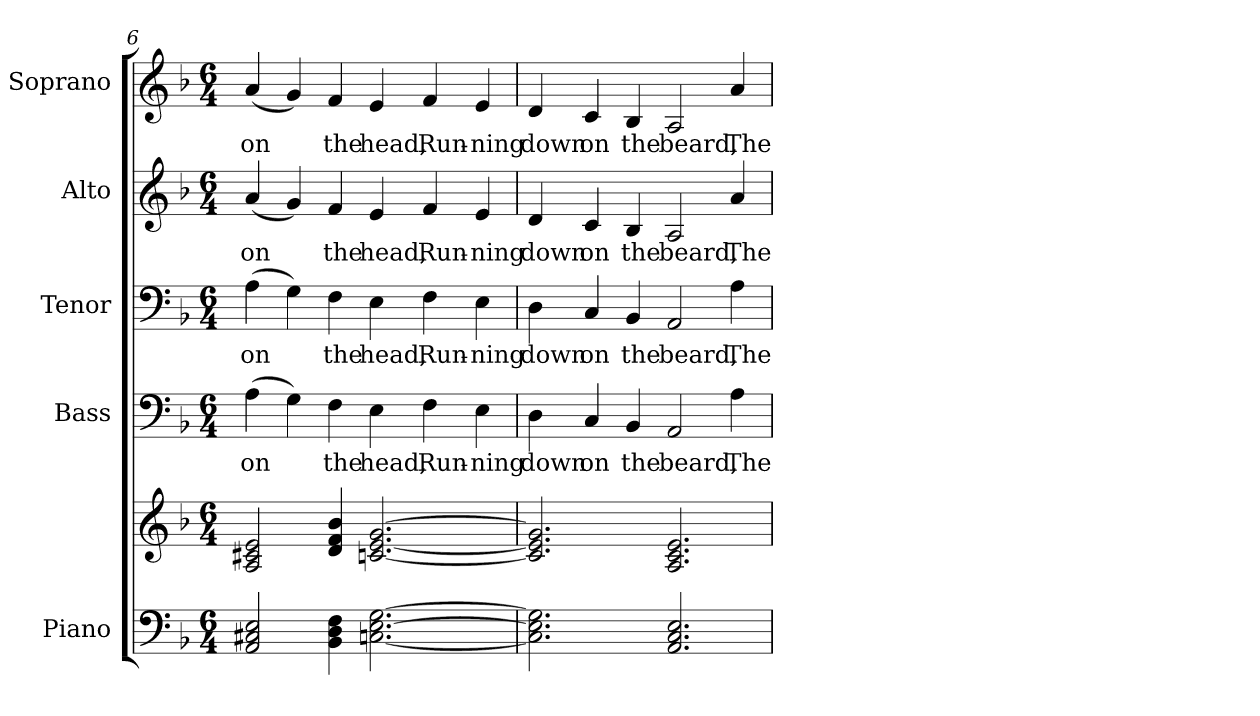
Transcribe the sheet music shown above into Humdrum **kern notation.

**kern	**kern	**kern	**text	**kern	**text	**kern	**text	**kern	**text
*part5	*part5	*part4	*part4	*part3	*part3	*part2	*part2	*part1	*part1
*staff6	*staff5	*staff4	*staff4	*staff3	*staff3	*staff2	*staff2	*staff1	*staff1
*I"Piano	*	*I"Bass	*	*I"Tenor	*	*I"Alto	*	*I"Soprano	*
*I'Pno.	*	*I'B.	*	*I'T.	*	*I'A.	*	*I'S.	*
*clefF4	*clefG2	*clefF4	*	*clefF4	*	*clefG2	*	*clefG2	*
*k[b-]	*k[b-]	*k[b-]	*	*k[b-]	*	*k[b-]	*	*k[b-]	*
*F:	*F:	*F:	*	*F:	*	*F:	*	*F:	*
*M6/4	*M6/4	*M6/4	*	*M6/4	*	*M6/4	*	*M6/4	*
=6	=6	=6	=6	=6	=6	=6	=6	=6	=6
!	!	!	!LO:LY:b:color=#000000	!	!	!	!	!	!
!	!	!	!	!	!LO:LY:b:color=#000000	!	!	!	!
!	!	!	!	!	!	!	!LO:LY:b:color=#000000	!	!
!	!	!	!	!	!	!	!	!	!LO:LY:b:color=#000000
2AAi/ 2C#Xi 2Ei	2Ai/ 2c#Xi 2ei	(4Ai\	-on	(4Ai\	-on	(4ai/	-on	(4ai/	-on
.	.	4Gi\)	.	4Gi\)	.	4gi/)	.	4gi/)	.
!	!	!	!LO:LY:b:color=#000000	!	!	!	!	!	!
!	!	!	!	!	!LO:LY:b:color=#000000	!	!	!	!
!	!	!	!	!	!	!	!LO:LY:b:color=#000000	!	!
!	!	!	!	!	!	!	!	!	!LO:LY:b:color=#000000
4BB-i\ 4Di 4Fi	4di/ 4fi 4b-i	4Fi\	the	4Fi\	the	4fi/	the	4fi/	the
!	!	!	!LO:LY:b:color=#000000	!	!	!	!	!	!
!	!	!	!	!	!LO:LY:b:color=#000000	!	!	!	!
!	!	!	!	!	!	!	!LO:LY:b:color=#000000	!	!
!	!	!	!	!	!	!	!	!	!LO:LY:b:color=#000000
[<2.Cni\ [>2.Ei [>2.Gi	[<2.cni/ [<2.ei [>2.gi	4Ei\	head,	4Ei\	head,	4ei/	head,	4ei/	head,
!	!	!	!LO:LY:b:color=#000000	!	!	!	!	!	!
!	!	!	!	!	!LO:LY:b:color=#000000	!	!	!	!
!	!	!	!	!	!	!	!LO:LY:b:color=#000000	!	!
!	!	!	!	!	!	!	!	!	!LO:LY:b:color=#000000
.	.	4Fi\	Run-	4Fi\	Run-	4fi/	Run-	4fi/	Run-
!	!	!	!LO:LY:b:color=#000000	!	!	!	!	!	!
!	!	!	!	!	!LO:LY:b:color=#000000	!	!	!	!
!	!	!	!	!	!	!	!LO:LY:b:color=#000000	!	!
!	!	!	!	!	!	!	!	!	!LO:LY:b:color=#000000
.	.	4Ei\	-ning	4Ei\	-ning	4ei/	-ning	4ei/	-ning
!!LO:PB:g=z
=7	=7	=7	=7	=7	=7	=7	=7	=7	=7
!	!	!	!LO:LY:b:color=#000000	!	!	!	!	!	!
!	!	!	!	!	!LO:LY:b:color=#000000	!	!	!	!
!	!	!	!	!	!	!	!LO:LY:b:color=#000000	!	!
!	!	!	!	!	!	!	!	!	!LO:LY:b:color=#000000
2.Ci\] 2.Ei] 2.Gi]	2.ci/] 2.ei] 2.gi]	4Di\	down	4Di\	down	4di/	down	4di/	down
!	!	!	!LO:LY:b:color=#000000	!	!	!	!	!	!
!	!	!	!	!	!LO:LY:b:color=#000000	!	!	!	!
!	!	!	!	!	!	!	!LO:LY:b:color=#000000	!	!
!	!	!	!	!	!	!	!	!	!LO:LY:b:color=#000000
.	.	4Ci/	on	4Ci/	on	4ci/	on	4ci/	on
!	!	!	!LO:LY:b:color=#000000	!	!	!	!	!	!
!	!	!	!	!	!LO:LY:b:color=#000000	!	!	!	!
!	!	!	!	!	!	!	!LO:LY:b:color=#000000	!	!
!	!	!	!	!	!	!	!	!	!LO:LY:b:color=#000000
.	.	4BB-i/	the	4BB-i/	the	4B-i/	the	4B-i/	the
!	!	!	!LO:LY:b:color=#000000	!	!	!	!	!	!
!	!	!	!	!	!LO:LY:b:color=#000000	!	!	!	!
!	!	!	!	!	!	!	!LO:LY:b:color=#000000	!	!
!	!	!	!	!	!	!	!	!	!LO:LY:b:color=#000000
2.AAi/ 2.Ci 2.Ei	2.Ai/ 2.ci 2.ei	2AAi/	beard,	2AAi/	beard,	2Ai/	beard,	2Ai/	beard,
!	!	!	!LO:LY:b:color=#000000	!	!	!	!	!	!
!	!	!	!	!	!LO:LY:b:color=#000000	!	!	!	!
!	!	!	!	!	!	!	!LO:LY:b:color=#000000	!	!
!	!	!	!	!	!	!	!	!	!LO:LY:b:color=#000000
.	.	4Ai\	The	4Ai\	The	4ai/	The	4ai/	The
=	=	=	=	=	=	=	=	=	=
*-	*-	*-	*-	*-	*-	*-	*-	*-	*-
